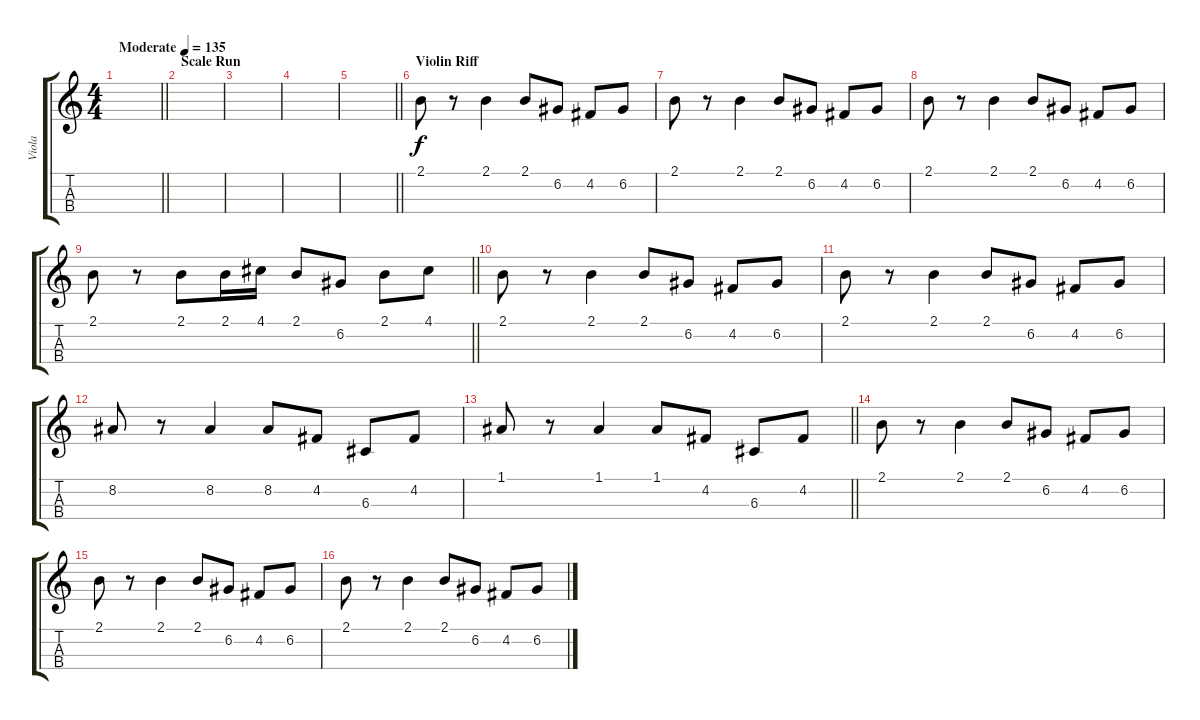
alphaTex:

\track ("Viola" "Viola") {instrument viola}
\staff {score tabs}
\tuning (A4 D4 G3 C3) {hide}
\ts (4 4)
\tempo (135 "Moderate")
\clef g2
\barLineRight lightlight
\ks c
|
\section ("" "Scale Run")
|
|
|
\barLineRight lightlight
|
\section ("" "Violin Riff")
2.1.8 r.8 2.1.4 2.1.8 6.2.8 4.2.8 6.2.8 |
2.1.8 r.8 2.1.4 2.1.8 6.2.8 4.2.8 6.2.8 |
2.1.8 r.8 2.1.4 2.1.8 6.2.8 4.2.8 6.2.8 |
\barLineRight lightlight
2.1.8 r.8 2.1.8 2.1.16 4.1.16 2.1.8 6.2.8 2.1.8 4.1.8 |
2.1.8 r.8 2.1.4 2.1.8 6.2.8 4.2.8 6.2.8 |
2.1.8 r.8 2.1.4 2.1.8 6.2.8 4.2.8 6.2.8 |
8.2.8 r.8 8.2.4 8.2.8 4.2.8 6.3.8 4.2.8 |
\barLineRight lightlight
1.1.8 r.8 1.1.4 1.1.8 4.2.8 6.3.8 4.2.8 |
2.1.8 r.8 2.1.4 2.1.8 6.2.8 4.2.8 6.2.8 |
2.1.8 r.8 2.1.4 2.1.8 6.2.8 4.2.8 6.2.8 |
2.1.8 r.8 2.1.4 2.1.8 6.2.8 4.2.8 6.2.8
